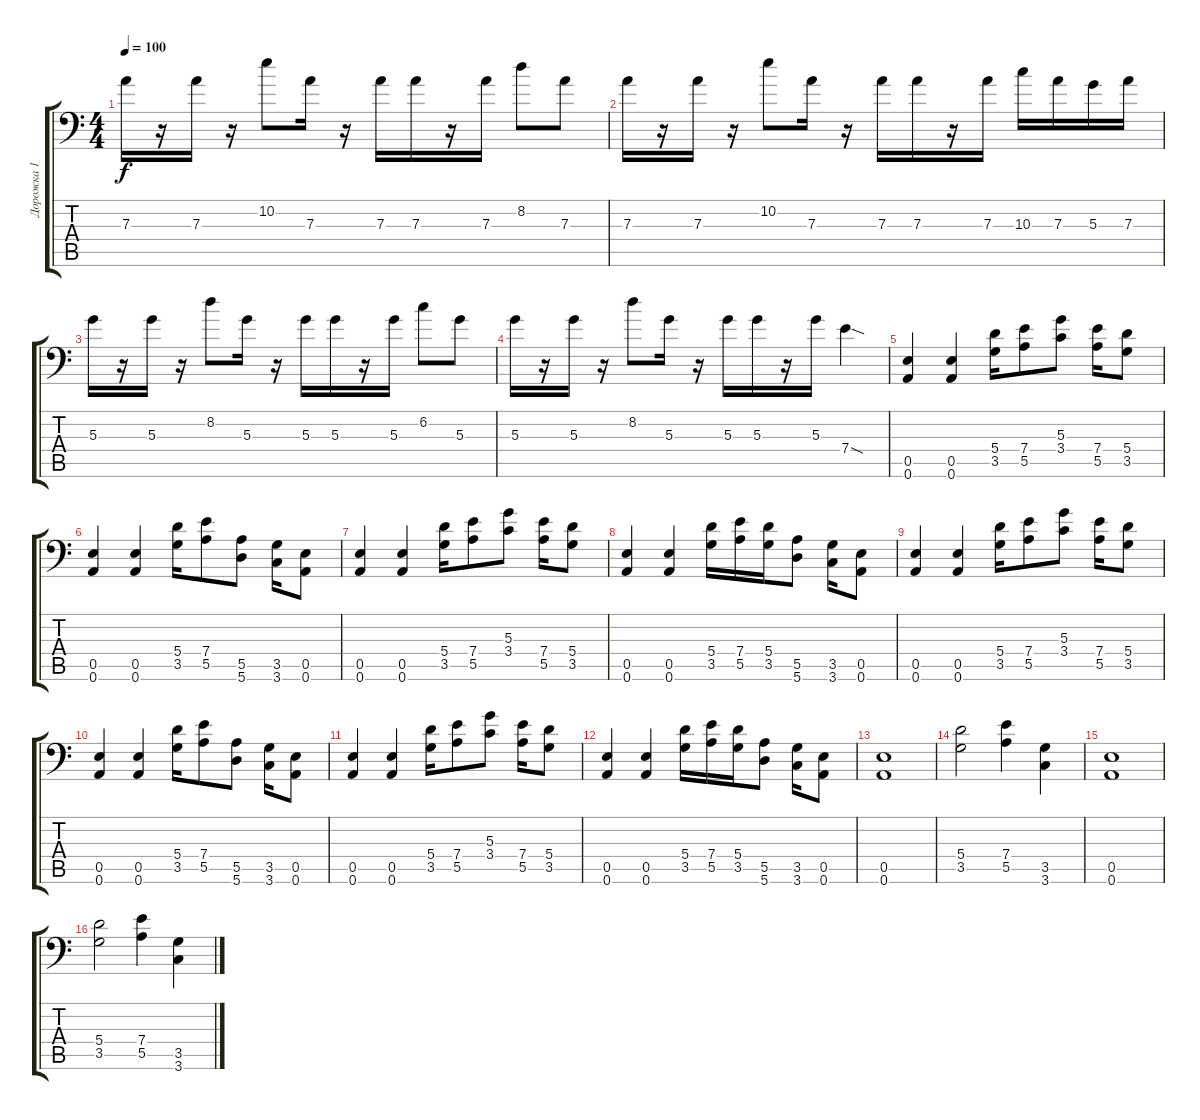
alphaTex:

\track ("Дорожка 1" "Дорожка 1") {instrument distortionguitar}
\staff {score tabs}
\tuning (B3 Gb3 D3 A2 E2 A1) {hide}
\ts (4 4)
\tempo 100
\clef f4
\ks c
7.3.16{dy f} r.16 7.3.16 r.16 10.2.8 7.3.16 r.16 7.3.16 7.3.16 r.16 7.3.16 8.2.8 7.3.8 |
7.3.16 r.16 7.3.16 r.16 10.2.8 7.3.16 r.16 7.3.16 7.3.16 r.16 7.3.16 10.3.16 7.3.16 5.3.16 7.3.16 |
5.3.16 r.16 5.3.16 r.16 8.2.8 5.3.16 r.16 5.3.16 5.3.16 r.16 5.3.16 6.2.8 5.3.8 |
5.3.16 r.16 5.3.16 r.16 8.2.8 5.3.16 r.16 5.3.16 5.3.16 r.16 5.3.16 7.4{sod}.4 |
(0.5 0.6).4 (0.5 0.6).4 (5.4 3.5).16 (7.4 5.5).8 (5.3 3.4).8 (7.4 5.5).16 (5.4 3.5).8 |
(0.5 0.6).4 (0.5 0.6).4 (5.4 3.5).16 (7.4 5.5).8 (5.5 5.6).8 (3.5 3.6).16 (0.5 0.6).8 |
(0.5 0.6).4 (0.5 0.6).4 (5.4 3.5).16 (7.4 5.5).8 (5.3 3.4).8 (7.4 5.5).16 (5.4 3.5).8 |
(0.5 0.6).4 (0.5 0.6).4 (5.4 3.5).16 (7.4 5.5).16 (5.4 3.5).16 (5.5 5.6).8 (3.5 3.6).16 (0.5 0.6).8 |
(0.5 0.6).4 (0.5 0.6).4 (5.4 3.5).16 (7.4 5.5).8 (5.3 3.4).8 (7.4 5.5).16 (5.4 3.5).8 |
(0.5 0.6).4 (0.5 0.6).4 (5.4 3.5).16 (7.4 5.5).8 (5.5 5.6).8 (3.5 3.6).16 (0.5 0.6).8 |
(0.5 0.6).4 (0.5 0.6).4 (5.4 3.5).16 (7.4 5.5).8 (5.3 3.4).8 (7.4 5.5).16 (5.4 3.5).8 |
(0.5 0.6).4 (0.5 0.6).4 (5.4 3.5).16 (7.4 5.5).16 (5.4 3.5).16 (5.5 5.6).8 (3.5 3.6).16 (0.5 0.6).8 |
(0.5 0.6).1 |
(5.4 3.5).2 (7.4 5.5).4 (3.5 3.6).4 |
(0.5 0.6).1 |
(5.4 3.5).2 (7.4 5.5).4 (3.5 3.6).4
